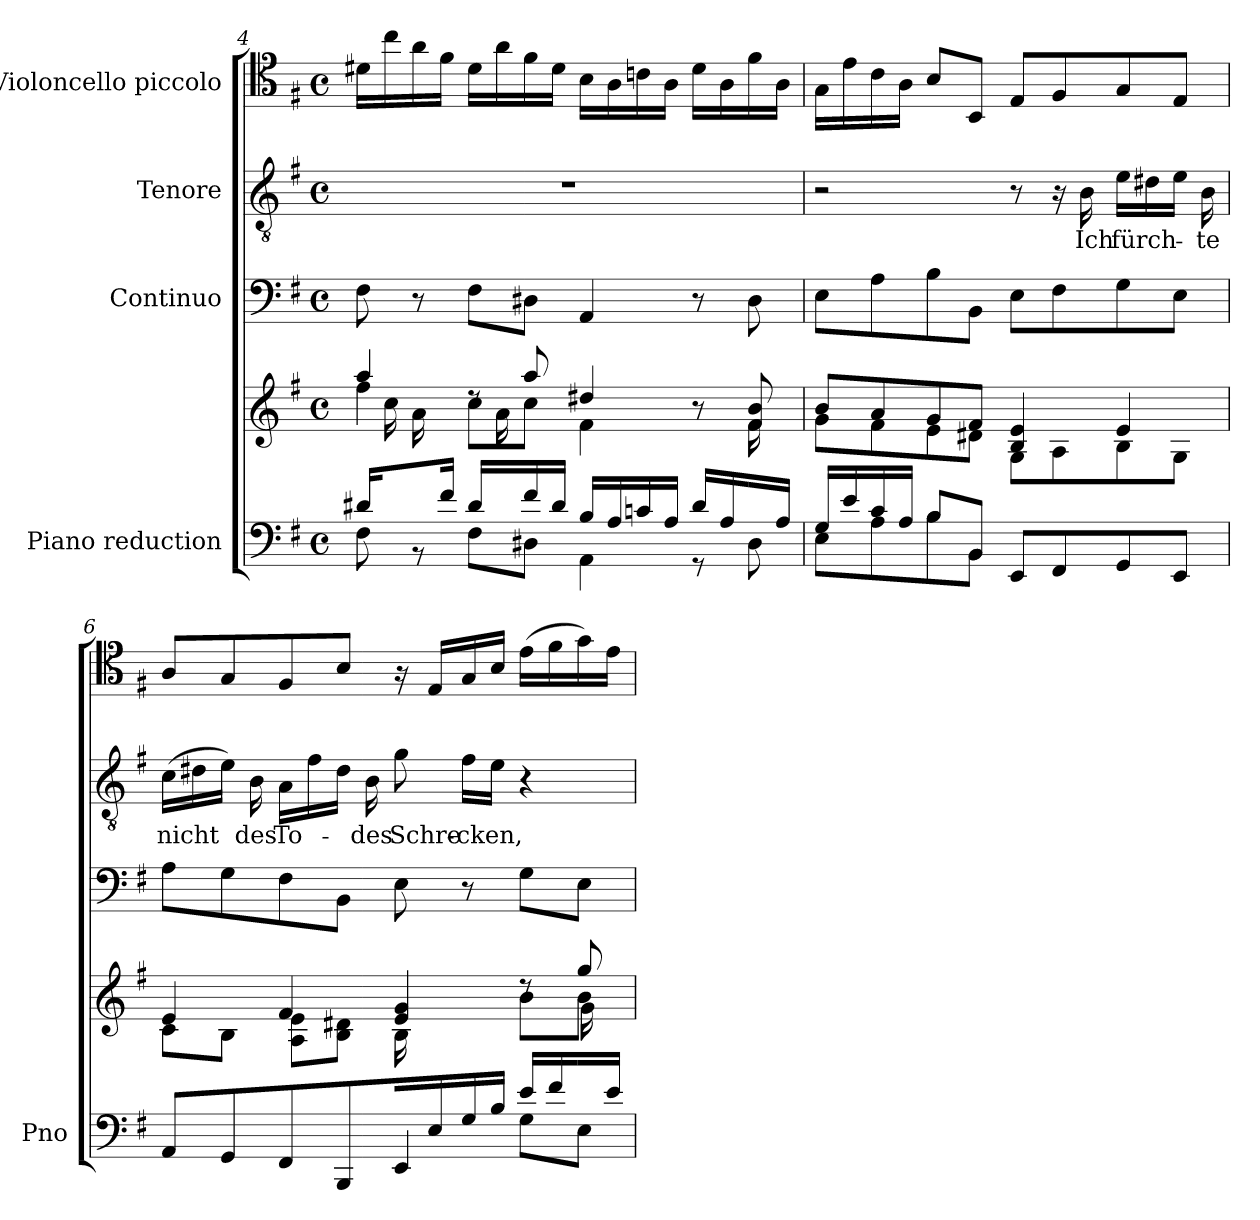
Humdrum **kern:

**kern	**kern	**kern	**kern	**text	**kern
*part4	*part4	*part3	*part2	*part2	*part1
*staff5	*staff4	*staff3	*staff2	*staff2	*staff1
*I"Piano reduction	*	*I"Continuo	*I"Tenore	*	*I"Violoncello piccolo
*I'Pno	*	*	*	*	*
*clefF4	*clefG2	*clefF4	*clefGv2	*	*clefC4
*k[f#]	*k[f#]	*k[f#]	*k[f#]	*	*k[f#]
*M4/4	*M4/4	*M4/4	*M4/4	*	*M4/4
*met(c)	*met(c)	*met(c)	*met(c)	*	*met(c)
=4	=4	=4	=4	=4	=4
*^	*^	*	*	*	*
*	*	*	*^	*	*	*	*
16d#X/LL	8F#\	4aa/	4ff#\	16ryy	8F#\	1r	.	16d#X\LL
8ryy	.	.	.	16cc\	.	.	.	16cc\
.	8r	.	.	16a\	8r	.	.	16a\
16f#/JJ	.	.	.	8ryy	.	.	.	16f#\JJ
16d#/LL	8F#\L	8rdd	8cc\L	.	8F#\L	.	.	16d#\LL
16ryy	.	.	.	16a\	.	.	.	16a\
16f#/	8D#X\J	8aa/	8cc\J	2ryy	8D#X\J	.	.	16f#\
16d#/JJ	.	.	.	.	.	.	.	16d#\JJ
16B/LL	4AA\	4dd#X/	4f#\	.	4AA/	.	.	16B\LL
16A/	.	.	.	.	.	.	.	16A\
16cn/	.	.	.	.	.	.	.	16cn\
16A/JJ	.	.	.	.	.	.	.	16A\JJ
16d#/LL	8r	8r	8ryy	.	8r	.	.	16d#\LL
16A/	.	.	.	.	.	.	.	16A\
16ryy	8D#\	8f#/ 8b/	8ryy	16f#\	8D#\	.	.	16f#\
16A/JJ	.	.	.	16ryy	.	.	.	16A\JJ
*	*	*	*v	*v	*	*	*	*
=5	=5	=5	=5	=5	=5	=5	=5
16G/LL	8E\L	8b/L	8g\L	8E\L	2r	.	16G\LL
16e/	.	.	.	.	.	.	16e\
16c/	8A\	8a/	8f#\	8A\	.	.	16c\
16A/JJ	.	.	.	.	.	.	16A\JJ
8B/L	8B\	8g/	8e\	8B\	.	.	8B/L
8BB/J	8BB\J	8f#/J	8d#X\J	8BB\J	.	.	8BB/J
8EE/L	2ryy	4B/ 4e/	8G\L	8E\L	8r	.	8E/L
8FF#/	.	.	8A\	8F#\	16r	.	8F#/
!	!	!	!	!	!	!LO:LY:b	!
.	.	.	.	.	16B\	Ich	.
!	!	!	!	!	!	!LO:LY:b	!
8GG/	.	4e/	8B\	8G\	16e\LL	fürch-	8G/
.	.	.	.	.	16d#X\	.	.
8EE/J	.	.	8G\J	8E\J	16e\JJ	.	8E/J
!	!	!	!	!	!	!LO:LY:b	!
.	.	.	.	.	16B\	-te	.
!!LO:LB:g=z
=6	=6	=6	=6	=6	=6	=6	=6
*	*	*	*^	*	*	*	*
!	!	!	!	!	!	!	!LO:LY:b	!
8AA/L	2ryy	4e/	8c\L	2ryy	8A\L	(>16c\LL	nicht	8A/L
.	.	.	.	.	.	16d#X\	.	.
8GG/	.	.	8B\J	.	8G\	16e\JJ)	.	8G/
!	!	!	!	!	!	!	!LO:LY:b	!
.	.	.	.	.	.	16B\	des	.
!	!	!	!	!	!	!	!LO:LY:b	!
8FF#/	.	4f#/	8A\ 8e\L	.	8F#\	16A\LL	To-	8F#/
.	.	.	.	.	.	16f#\	.	.
8BBB/J	.	.	8B\ 8d#X\J	.	8BB\J	16d#\JJ	.	8B/J
!	!	!	!	!	!	!	!LO:LY:b	!
.	.	.	.	.	.	16B\	-des	.
!	!	!	!	!	!	!	!LO:LY:b	!
16ryy	4EE/	4e/ 4g/	4ryy	16B\LL	8E\	8g\	Schre-	16r
16E/	.	.	.	16ryy	.	.	.	16E/LL
!	!	!	!	!	!	!	!LO:LY:b	!
*	*	*	*v	*v	*	*	*	*
16G/	.	.	.	8r	16f#\LL	-cken,	16G/
16B/JJ	.	.	.	.	16e\JJ	.	16B/JJ
16e/LL	8G\L	8rdd	8b\L	8G\L	4r	.	(>16e\LL
16f#/	.	.	.	.	.	.	16f#\
*	*	*	*^	*	*	*	*
16ryy	8E\J	8gg/	8b\J	16g\	8E\J	.	.	16g\)
16e/JJ	.	.	.	16ryy	.	.	.	16e\JJ
*v	*v	*	*	*	*	*	*	*
*	*v	*v	*v	*	*	*	*
=	=	=	=	=	=
*-	*-	*-	*-	*-	*-
